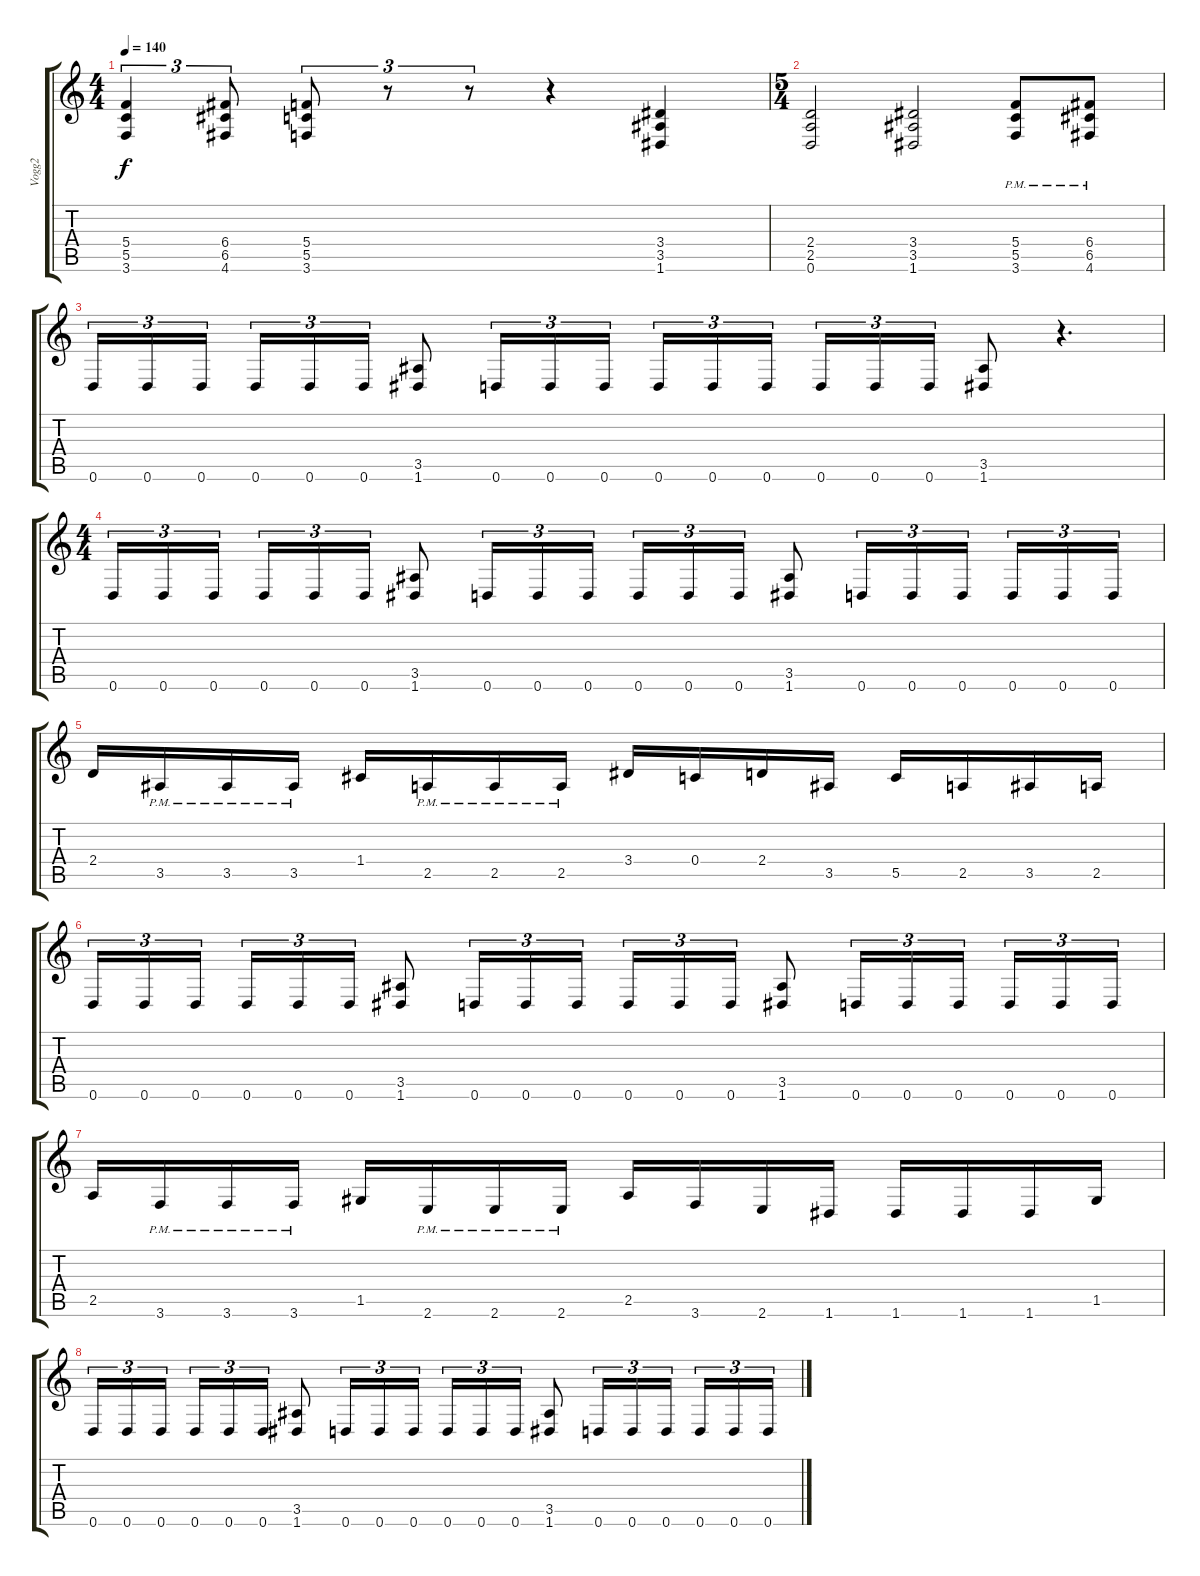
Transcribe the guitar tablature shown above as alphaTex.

\track ("Vogg2" "Vogg2") {instrument distortionguitar}
\staff {score tabs}
\tuning (D4 A3 F3 C3 G2 D2) {hide}
\ts (4 4)
\tempo 140
\clef g2
\ks c
(5.4 5.5 3.6).4{tu (3 2) dy f} (6.4 6.5 4.6).8{tu (3 2)} (5.4 5.5 3.6).8{tu (3 2)} r.8{tu (3 2)} r.8{tu (3 2)} r.4 (3.4 3.5 1.6).4 |
\ts (5 4)
(2.4 2.5 0.6).2 (3.4 3.5 1.6).2 (5.4{pm} 5.5{pm} 3.6{pm}).8 (6.4{pm} 6.5{pm} 4.6{pm}).8 |
0.6.16{tu (3 2)} 0.6.16{tu (3 2)} 0.6.16{tu (3 2)} 0.6.16{tu (3 2)} 0.6.16{tu (3 2)} 0.6.16{tu (3 2)} (3.5 1.6).8 0.6.16{tu (3 2)} 0.6.16{tu (3 2)} 0.6.16{tu (3 2)} 0.6.16{tu (3 2)} 0.6.16{tu (3 2)} 0.6.16{tu (3 2)} 0.6.16{tu (3 2)} 0.6.16{tu (3 2)} 0.6.16{tu (3 2)} (3.5 1.6).8 r.4{d} |
\ts (4 4)
0.6.16{tu (3 2)} 0.6.16{tu (3 2)} 0.6.16{tu (3 2)} 0.6.16{tu (3 2)} 0.6.16{tu (3 2)} 0.6.16{tu (3 2)} (3.5 1.6).8 0.6.16{tu (3 2)} 0.6.16{tu (3 2)} 0.6.16{tu (3 2)} 0.6.16{tu (3 2)} 0.6.16{tu (3 2)} 0.6.16{tu (3 2)} (3.5 1.6).8 0.6.16{tu (3 2)} 0.6.16{tu (3 2)} 0.6.16{tu (3 2)} 0.6.16{tu (3 2)} 0.6.16{tu (3 2)} 0.6.16{tu (3 2)} |
2.4.16 3.5{pm}.16 3.5{pm}.16 3.5{pm}.16 1.4.16 2.5{pm}.16 2.5{pm}.16 2.5{pm}.16 3.4.16 0.4.16 2.4.16 3.5.16 5.5.16 2.5.16 3.5.16 2.5.16 |
0.6.16{tu (3 2)} 0.6.16{tu (3 2)} 0.6.16{tu (3 2)} 0.6.16{tu (3 2)} 0.6.16{tu (3 2)} 0.6.16{tu (3 2)} (3.5 1.6).8 0.6.16{tu (3 2)} 0.6.16{tu (3 2)} 0.6.16{tu (3 2)} 0.6.16{tu (3 2)} 0.6.16{tu (3 2)} 0.6.16{tu (3 2)} (3.5 1.6).8 0.6.16{tu (3 2)} 0.6.16{tu (3 2)} 0.6.16{tu (3 2)} 0.6.16{tu (3 2)} 0.6.16{tu (3 2)} 0.6.16{tu (3 2)} |
2.5.16 3.6{pm}.16 3.6{pm}.16 3.6{pm}.16 1.5.16 2.6{pm}.16 2.6{pm}.16 2.6{pm}.16 2.5.16 3.6.16 2.6.16 1.6.16 1.6.16 1.6.16 1.6.16 1.5.16 |
0.6.16{tu (3 2)} 0.6.16{tu (3 2)} 0.6.16{tu (3 2)} 0.6.16{tu (3 2)} 0.6.16{tu (3 2)} 0.6.16{tu (3 2)} (3.5 1.6).8 0.6.16{tu (3 2)} 0.6.16{tu (3 2)} 0.6.16{tu (3 2)} 0.6.16{tu (3 2)} 0.6.16{tu (3 2)} 0.6.16{tu (3 2)} (3.5 1.6).8 0.6.16{tu (3 2)} 0.6.16{tu (3 2)} 0.6.16{tu (3 2)} 0.6.16{tu (3 2)} 0.6.16{tu (3 2)} 0.6.16{tu (3 2)}
